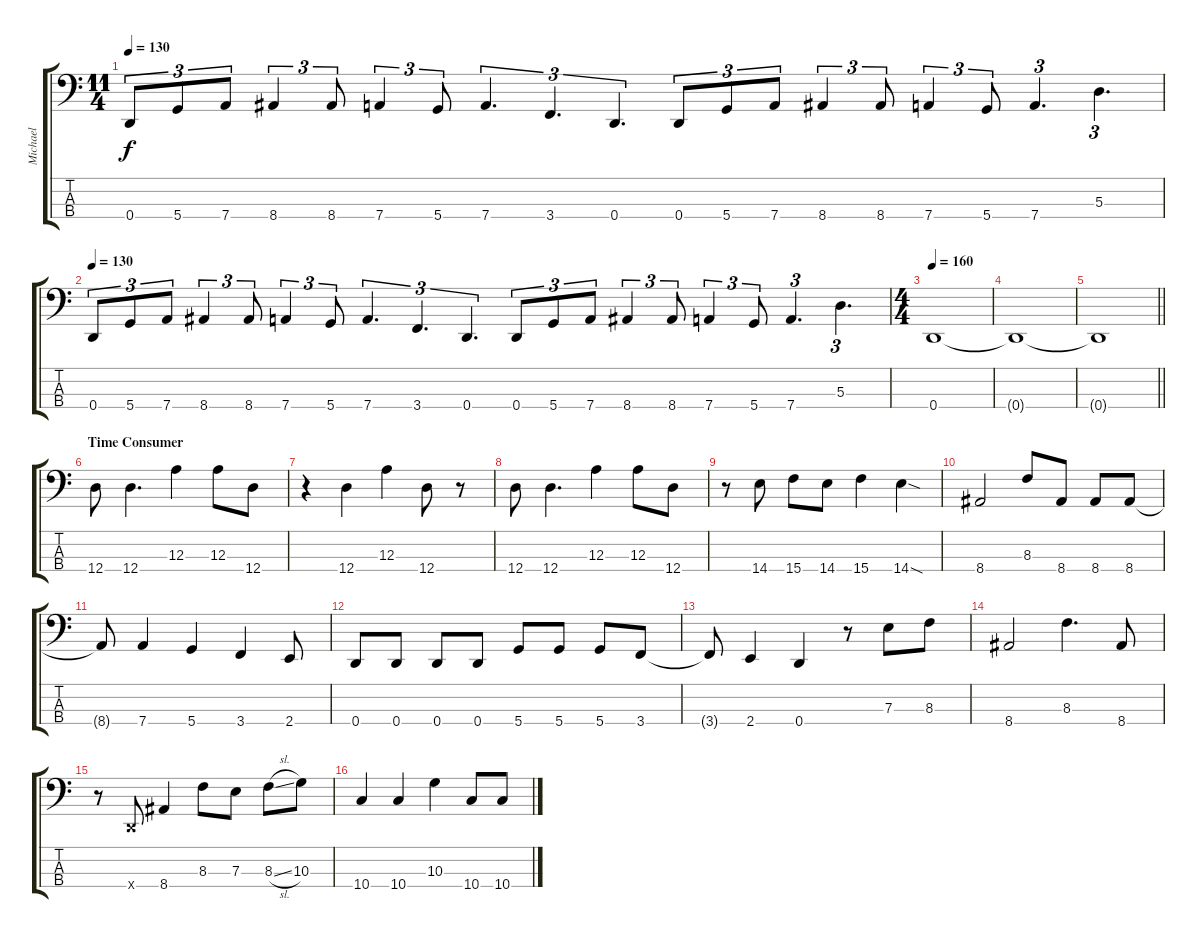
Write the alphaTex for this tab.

\track ("Michael" "Michael") {instrument electricbassfinger}
\staff {score tabs}
\tuning (G2 D2 A1 D1) {hide}
\ts (11 4)
\tempo 130
\clef f4
\ks c
0.4.8{tu (3 2) dy f} 5.4.8{tu (3 2)} 7.4.8{tu (3 2)} 8.4.4{tu (3 2)} 8.4.8{tu (3 2)} 7.4.4{tu (3 2)} 5.4.8{tu (3 2)} 7.4.4{d tu (3 2)} 3.4.4{d tu (3 2)} 0.4.4{d tu (3 2)} 0.4.8{tu (3 2)} 5.4.8{tu (3 2)} 7.4.8{tu (3 2)} 8.4.4{tu (3 2)} 8.4.8{tu (3 2)} 7.4.4{tu (3 2)} 5.4.8{tu (3 2)} 7.4.4{d tu (3 2)} 5.3.4{d tu (3 2)} |
\tempo 130
0.4.8{tu (3 2)} 5.4.8{tu (3 2)} 7.4.8{tu (3 2)} 8.4.4{tu (3 2)} 8.4.8{tu (3 2)} 7.4.4{tu (3 2)} 5.4.8{tu (3 2)} 7.4.4{d tu (3 2)} 3.4.4{d tu (3 2)} 0.4.4{d tu (3 2)} 0.4.8{tu (3 2)} 5.4.8{tu (3 2)} 7.4.8{tu (3 2)} 8.4.4{tu (3 2)} 8.4.8{tu (3 2)} 7.4.4{tu (3 2)} 5.4.8{tu (3 2)} 7.4.4{d tu (3 2)} 5.3.4{d tu (3 2)} |
\ts (4 4)
\tempo 160
0.4.1 |
0.4{t}.1 |
\barLineRight lightlight
0.4{t}.1 |
\section ("" "Time Consumer")
12.4.8 12.4.4{d} 12.3.4 12.3.8 12.4.8 |
r.4 12.4.4 12.3.4 12.4.8 r.8 |
12.4.8 12.4.4{d} 12.3.4 12.3.8 12.4.8 |
r.8 14.4.8 15.4.8 14.4.8 15.4.4 14.4{sod}.4 |
8.4.2 8.3.8 8.4.8 8.4.8 8.4.8 |
8.4{t}.8 7.4.4 5.4.4 3.4.4 2.4.8 |
0.4.8 0.4.8 0.4.8 0.4.8 5.4.8 5.4.8 5.4.8 3.4.8 |
3.4{t}.8 2.4.4 0.4.4 r.8 7.3.8 8.3.8 |
8.4.2 8.3.4{d} 8.4.8 |
r.8 0.4{x}.8 8.4.4 8.3.8 7.3.8 8.3{sl}.8 10.3.8 |
10.4.4 10.4.4 10.3.4 10.4.8 10.4.8
